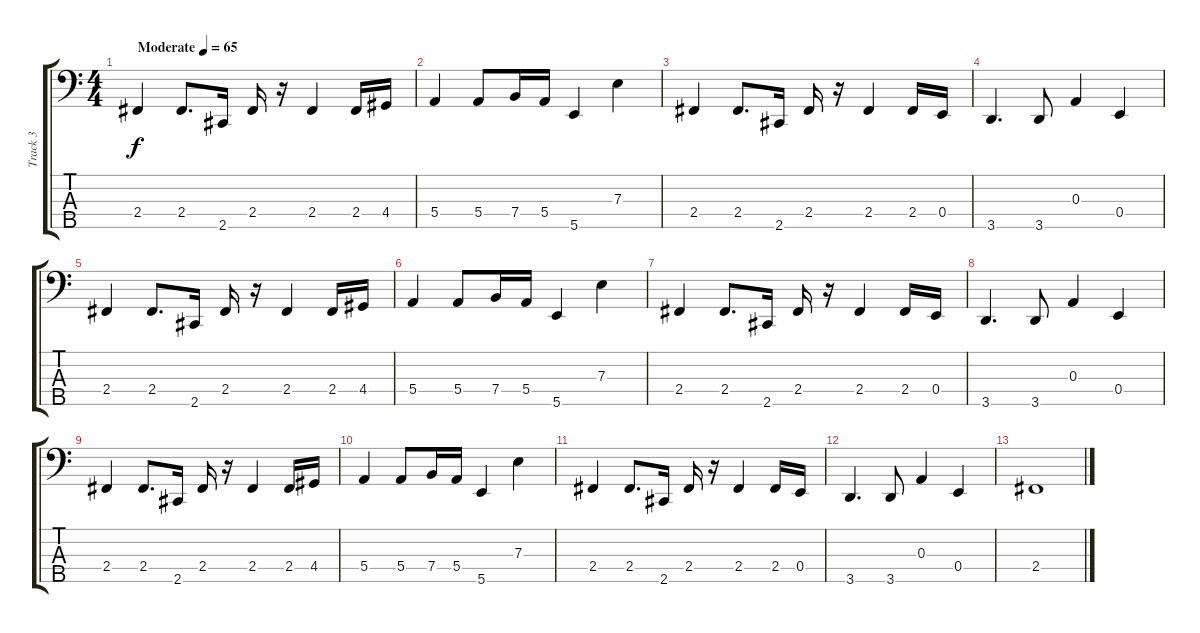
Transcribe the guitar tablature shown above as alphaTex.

\track ("Track 3" "Track 3") {instrument electricbasspick}
\staff {score tabs}
\tuning (G2 D2 A1 E1 B0) {hide}
\ts (4 4)
\tempo (65 "Moderate")
\clef f4
\ks c
2.4.4{dy f instrument electricbasspick} 2.4.8{d} 2.5.16 2.4.16 r.16 2.4.4 2.4.16 4.4.16 |
5.4.4 5.4.8 7.4.16 5.4.16 5.5.4 7.3.4 |
2.4.4 2.4.8{d} 2.5.16 2.4.16 r.16 2.4.4 2.4.16 0.4.16 |
3.5.4{d} 3.5.8 0.3.4 0.4.4 |
2.4.4 2.4.8{d} 2.5.16 2.4.16 r.16 2.4.4 2.4.16 4.4.16 |
5.4.4 5.4.8 7.4.16 5.4.16 5.5.4 7.3.4 |
2.4.4 2.4.8{d} 2.5.16 2.4.16 r.16 2.4.4 2.4.16 0.4.16 |
3.5.4{d} 3.5.8 0.3.4 0.4.4 |
2.4.4 2.4.8{d} 2.5.16 2.4.16 r.16 2.4.4 2.4.16 4.4.16 |
5.4.4 5.4.8 7.4.16 5.4.16 5.5.4 7.3.4 |
2.4.4 2.4.8{d} 2.5.16 2.4.16 r.16 2.4.4 2.4.16 0.4.16 |
3.5.4{d} 3.5.8 0.3.4 0.4.4 |
2.4.1
